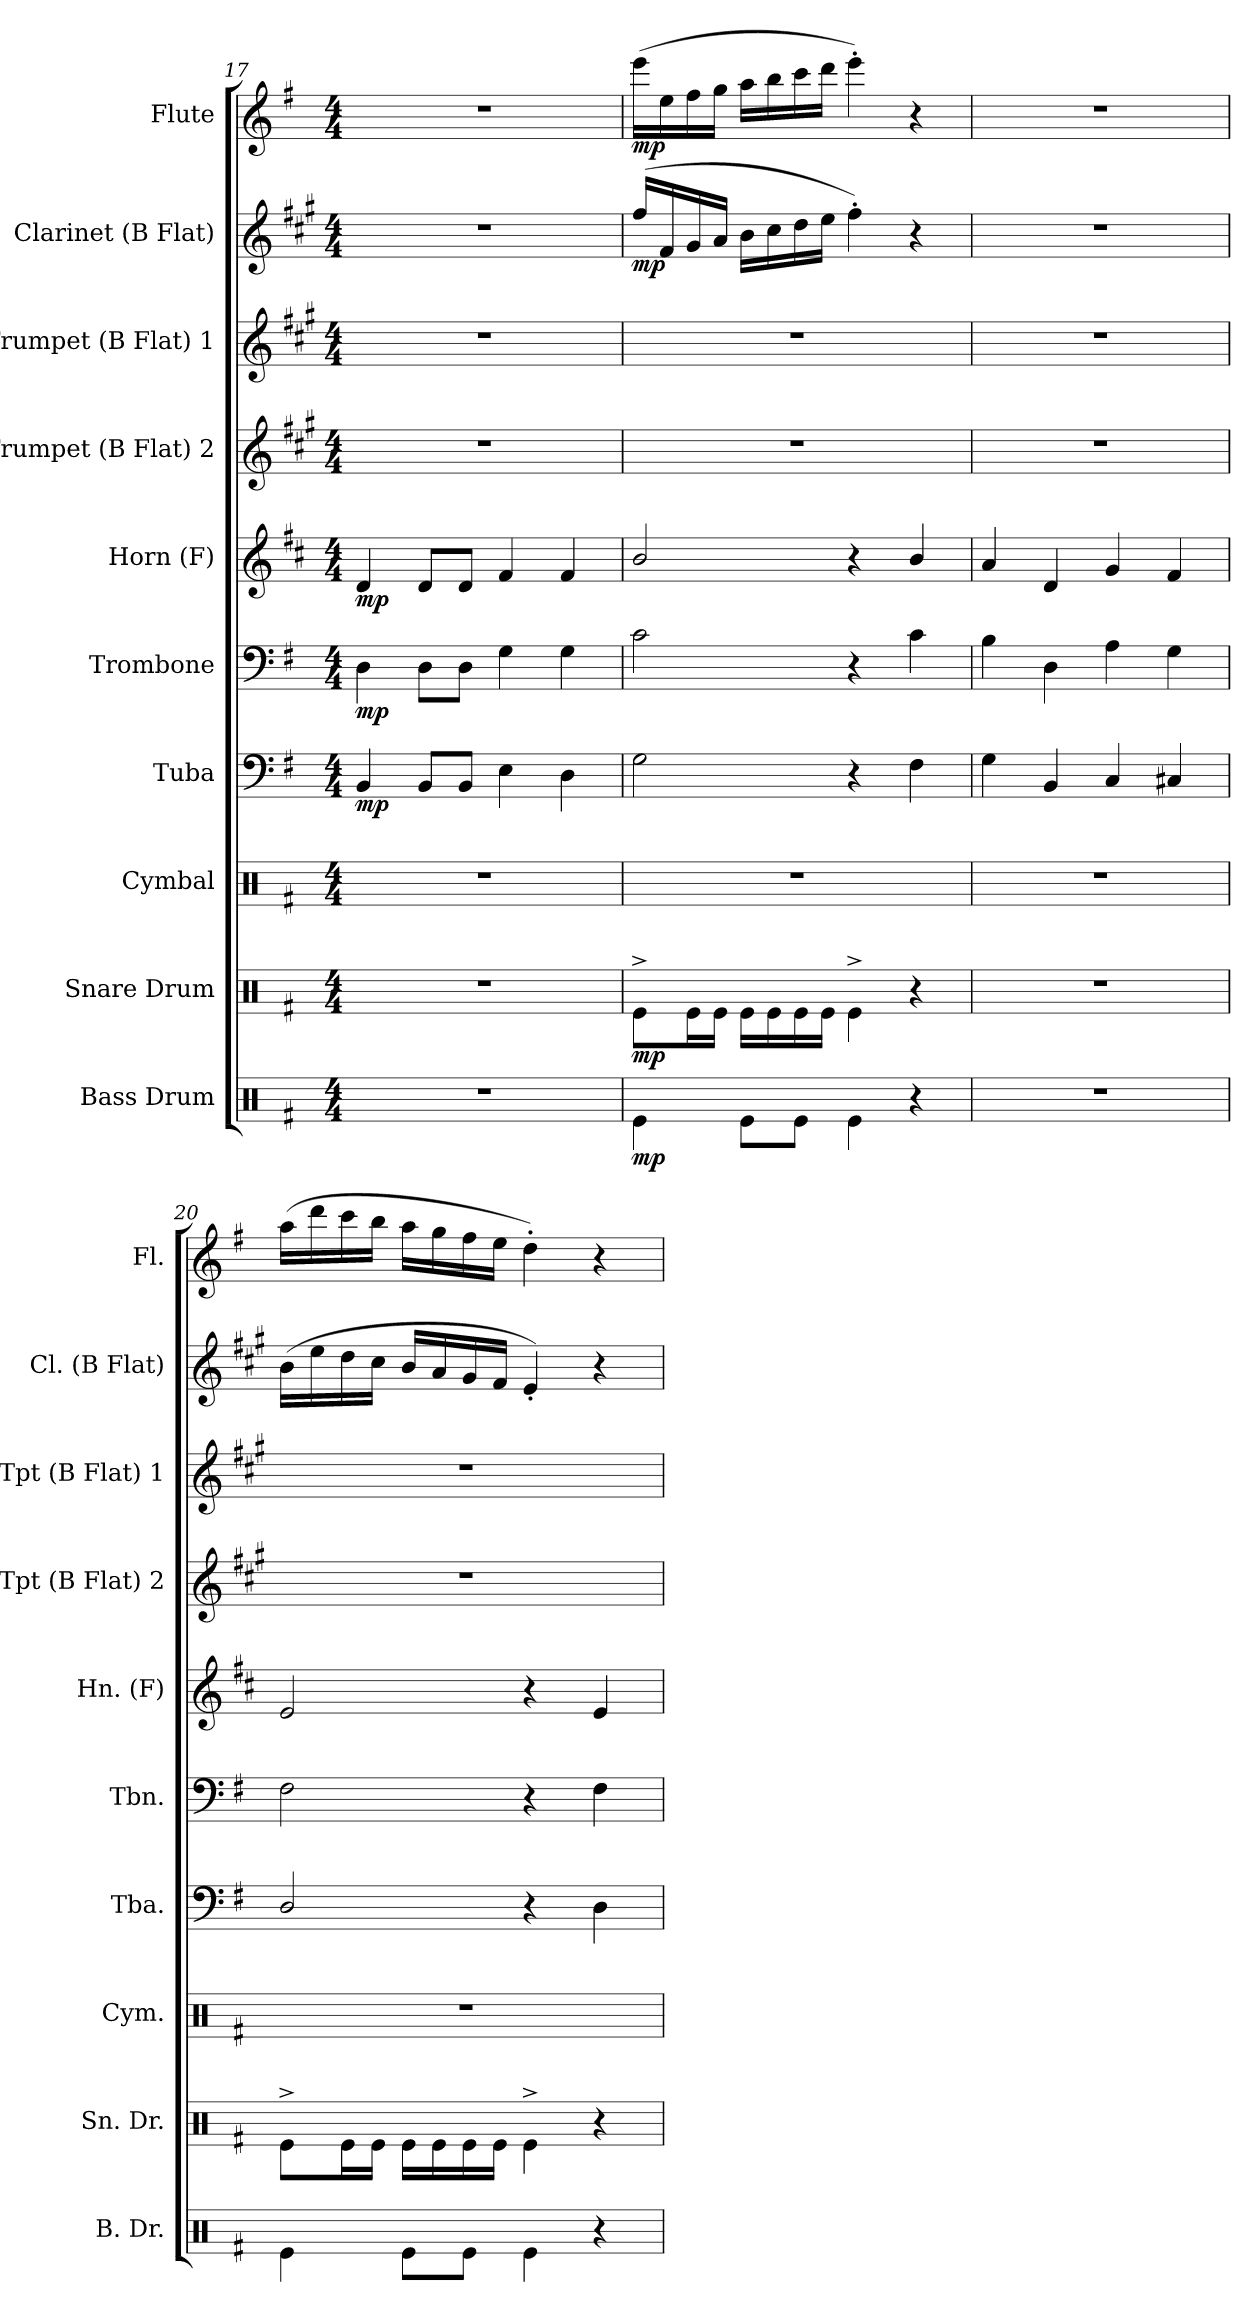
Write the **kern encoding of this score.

**kern	**dynam	**kern	**dynam	**kern	**kern	**dynam	**kern	**dynam	**kern	**dynam	**kern	**kern	**kern	**dynam	**kern	**dynam
*part10	*part10	*part9	*part9	*part8	*part7	*part7	*part6	*part6	*part5	*part5	*part4	*part3	*part2	*part2	*part1	*part1
*staff10	*staff10	*staff9	*staff9	*staff8	*staff7	*staff7	*staff6	*staff6	*staff5	*staff5	*staff4	*staff3	*staff2	*staff2	*staff1	*staff1
*I"Bass Drum	*	*I"Snare Drum	*	*I"Cymbal	*I"Tuba	*	*I"Trombone	*	*I"Horn (F)	*	*I"Trumpet (B Flat) 2	*I"Trumpet (B Flat) 1	*I"Clarinet (B Flat)	*	*I"Flute	*
*I'B. Dr.	*	*I'Sn. Dr.	*	*I'Cym.	*I'Tba.	*	*I'Tbn.	*	*I'Hn. (F)	*	*I'Tpt (B Flat) 2	*I'Tpt (B Flat) 1	*I'Cl. (B Flat)	*	*I'Fl.	*
*clefX	*	*clefX	*	*clefX	*clefF4	*	*clefF4	*	*clefG2	*	*clefG2	*clefG2	*clefG2	*	*clefG2	*
*	*	*	*	*	*	*	*	*	*ITrd4c7	*	*ITrd1c2	*ITrd1c2	*ITrd1c2	*	*	*
*k[f#]	*	*k[f#]	*	*k[f#]	*k[f#]	*	*k[f#]	*	*k[f#]	*	*k[f#]	*k[f#]	*k[f#]	*	*k[f#]	*
*G:	*	*G:	*	*G:	*G:	*	*G:	*	*G:	*	*G:	*G:	*G:	*	*G:	*
*M4/4	*	*M4/4	*	*M4/4	*M4/4	*	*M4/4	*	*M4/4	*	*M4/4	*M4/4	*M4/4	*	*M4/4	*
=17	=17	=17	=17	=17	=17	=17	=17	=17	=17	=17	=17	=17	=17	=17	=17	=17
!	!	!	!	!	!	!LO:DY:b	!	!LO:DY:b	!	!LO:DY:b	!	!	!	!	!	!
1r	.	1r	.	1r	4BB/	mp	4D\	mp	4G/	mp	1r	1r	1r	.	1r	.
.	.	.	.	.	8BB/L	.	8D\L	.	8G/L	.	.	.	.	.	.	.
.	.	.	.	.	8BB/J	.	8D\J	.	8G/J	.	.	.	.	.	.	.
.	.	.	.	.	4E\	.	4G\	.	4B/	.	.	.	.	.	.	.
.	.	.	.	.	4D\	.	4G\	.	4B/	.	.	.	.	.	.	.
=18	=18	=18	=18	=18	=18	=18	=18	=18	=18	=18	=18	=18	=18	=18	=18	=18
!	!LO:DY:b	!	!LO:DY:b	!	!	!	!	!	!	!	!	!	!	!LO:DY:b	!	!LO:DY:b
4Re\	mp	8Re^>\L	mp	1r	2G\	.	2c\	.	2e/	.	1r	1r	(16ee/LL	mp	(16eee\LL	mp
.	.	.	.	.	.	.	.	.	.	.	.	.	16e/	.	16ee\	.
.	.	16Re\L	.	.	.	.	.	.	.	.	.	.	16f#/	.	16ff#\	.
.	.	16Re\JJ	.	.	.	.	.	.	.	.	.	.	16g/JJ	.	16gg\JJ	.
8Re\L	.	16Re\LL	.	.	.	.	.	.	.	.	.	.	16a\LL	.	16aa\LL	.
.	.	16Re\	.	.	.	.	.	.	.	.	.	.	16b\	.	16bb\	.
8Re\J	.	16Re\	.	.	.	.	.	.	.	.	.	.	16cc\	.	16ccc\	.
.	.	16Re\JJ	.	.	.	.	.	.	.	.	.	.	16dd\JJ	.	16ddd\JJ	.
4Re\	.	4Re^>\	.	.	4r	.	4r	.	4r	.	.	.	4ee'>\)	.	4eee'>\)	.
4r	.	4r	.	.	4F#\	.	4c\	.	4e/	.	.	.	4r	.	4r	.
=19	=19	=19	=19	=19	=19	=19	=19	=19	=19	=19	=19	=19	=19	=19	=19	=19
1r	.	1r	.	1r	4G\	.	4B\	.	4d/	.	1r	1r	1r	.	1r	.
.	.	.	.	.	4BB/	.	4D\	.	4G/	.	.	.	.	.	.	.
.	.	.	.	.	4C/	.	4A\	.	4c/	.	.	.	.	.	.	.
.	.	.	.	.	4C#X/	.	4G\	.	4B/	.	.	.	.	.	.	.
!!LO:PB:g=z
=20	=20	=20	=20	=20	=20	=20	=20	=20	=20	=20	=20	=20	=20	=20	=20	=20
4Re\	.	8Re^>\L	.	1r	2D/	.	2F#\	.	2A/	.	1r	1r	(16a\LL	.	(16aa\LL	.
.	.	.	.	.	.	.	.	.	.	.	.	.	16dd\	.	16ddd\	.
.	.	16Re\L	.	.	.	.	.	.	.	.	.	.	16cc\	.	16ccc\	.
.	.	16Re\JJ	.	.	.	.	.	.	.	.	.	.	16b\JJ	.	16bb\JJ	.
8Re\L	.	16Re\LL	.	.	.	.	.	.	.	.	.	.	16a/LL	.	16aa\LL	.
.	.	16Re\	.	.	.	.	.	.	.	.	.	.	16g/	.	16gg\	.
8Re\J	.	16Re\	.	.	.	.	.	.	.	.	.	.	16f#/	.	16ff#\	.
.	.	16Re\JJ	.	.	.	.	.	.	.	.	.	.	16e/JJ	.	16ee\JJ	.
4Re\	.	4Re^>\	.	.	4r	.	4r	.	4r	.	.	.	4d'</)	.	4dd'>\)	.
4r	.	4r	.	.	4D\	.	4F#\	.	4A/	.	.	.	4r	.	4r	.
=	=	=	=	=	=	=	=	=	=	=	=	=	=	=	=	=
*-	*-	*-	*-	*-	*-	*-	*-	*-	*-	*-	*-	*-	*-	*-	*-	*-
